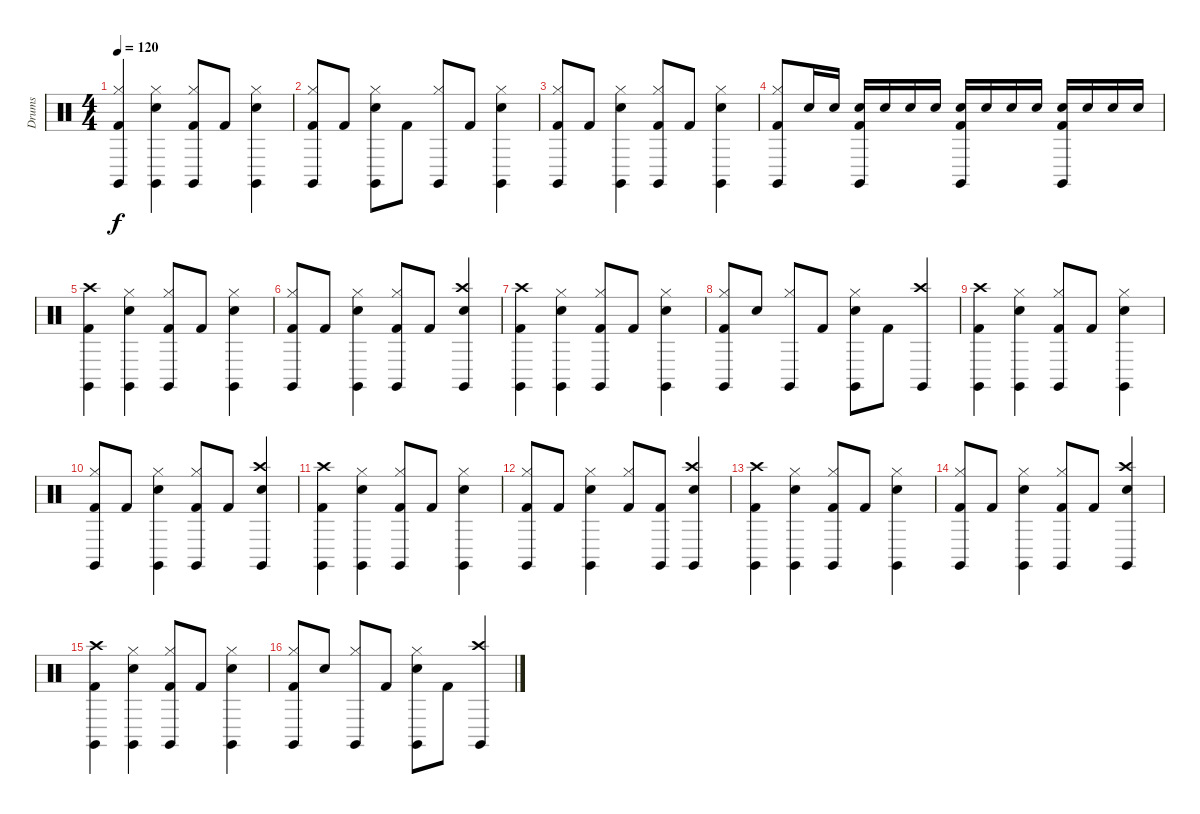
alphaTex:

\track ("Drums" "Drums") {instrument percussion}
\staff {score}
\articulation defaults
\ts (4 4)
\tempo 120
\clef neutral
\ks c
("Hi-Hat (closed)" "Kick (hit) 2" "Claves (hit)").4{dy f} ("Hi-Hat (closed)" "Snare (hit) 2" "Claves (hit)").4 ("Hi-Hat (closed)" "Kick (hit) 2" "Claves (hit)").8 "Kick (hit) 2".8 ("Hi-Hat (closed)" "Snare (hit) 2" "Claves (hit)").4 |
("Hi-Hat (closed)" "Kick (hit) 2" "Claves (hit)").8 "Kick (hit) 2".8 ("Hi-Hat (closed)" "Snare (hit) 2" "Claves (hit)").8 "Kick (hit) 2".8 ("Hi-Hat (closed)" "Claves (hit)").8 "Kick (hit) 2".8 ("Hi-Hat (closed)" "Snare (hit) 2" "Claves (hit)").4 |
("Hi-Hat (closed)" "Kick (hit) 2" "Claves (hit)").8 "Kick (hit) 2".8 ("Hi-Hat (closed)" "Snare (hit) 2" "Claves (hit)").4 ("Hi-Hat (closed)" "Kick (hit) 2" "Claves (hit)").8 "Kick (hit) 2".8 ("Hi-Hat (closed)" "Snare (hit) 2" "Claves (hit)").4 |
("Hi-Hat (closed)" "Kick (hit) 2" "Claves (hit)").8 "Snare (hit) 2".16 "Snare (hit) 2".16 ("Snare (hit) 2" "Kick (hit) 2" "Claves (hit)").16 "Snare (hit) 2".16 "Snare (hit) 2".16 "Snare (hit) 2".16 ("Snare (hit) 2" "Kick (hit) 2" "Claves (hit)").16 "Snare (hit) 2".16 "Snare (hit) 2".16 "Snare (hit) 2".16 ("Snare (hit) 2" "Kick (hit) 2" "Claves (hit)").16 "Snare (hit) 2".16 "Snare (hit) 2".16 "Snare (hit) 2".16 |
("Crash high (hit)" "Kick (hit) 2" "Claves (hit)").4 ("Hi-Hat (closed)" "Snare (hit) 2" "Claves (hit)").4 ("Hi-Hat (closed)" "Kick (hit) 2" "Claves (hit)").8 "Kick (hit) 2".8 ("Hi-Hat (closed)" "Snare (hit) 2" "Claves (hit)").4 |
("Hi-Hat (closed)" "Kick (hit) 2" "Claves (hit)").8 "Kick (hit) 2".8 ("Hi-Hat (closed)" "Snare (hit) 2" "Claves (hit)").4 ("Hi-Hat (closed)" "Kick (hit) 2" "Claves (hit)").8 "Kick (hit) 2".8 ("Crash high (hit)" "Snare (hit) 2" "Claves (hit)").4 |
("Crash high (hit)" "Kick (hit) 2" "Claves (hit)").4 ("Hi-Hat (closed)" "Snare (hit) 2" "Claves (hit)").4 ("Hi-Hat (closed)" "Kick (hit) 2" "Claves (hit)").8 "Kick (hit) 2".8 ("Hi-Hat (closed)" "Snare (hit) 2" "Claves (hit)").4 |
("Hi-Hat (closed)" "Kick (hit) 2" "Claves (hit)").8 "Snare (hit) 2".8 ("Hi-Hat (closed)" "Claves (hit)").8 "Kick (hit) 2".8 ("Hi-Hat (closed)" "Snare (hit) 2" "Claves (hit)").8 "Kick (hit) 2".8 ("Crash high (hit)" "Claves (hit)").4 |
("Crash high (hit)" "Kick (hit) 2" "Claves (hit)").4 ("Hi-Hat (closed)" "Snare (hit) 2" "Claves (hit)").4 ("Hi-Hat (closed)" "Kick (hit) 2" "Claves (hit)").8 "Kick (hit) 2".8 ("Hi-Hat (closed)" "Snare (hit) 2" "Claves (hit)").4 |
("Hi-Hat (closed)" "Kick (hit) 2" "Claves (hit)").8 "Kick (hit) 2".8 ("Hi-Hat (closed)" "Snare (hit) 2" "Claves (hit)").4 ("Hi-Hat (closed)" "Kick (hit) 2" "Claves (hit)").8 "Kick (hit) 2".8 ("Crash high (hit)" "Snare (hit) 2" "Claves (hit)").4 |
("Crash high (hit)" "Kick (hit) 2" "Claves (hit)").4 ("Hi-Hat (closed)" "Snare (hit) 2" "Claves (hit)").4 ("Hi-Hat (closed)" "Kick (hit) 2" "Claves (hit)").8 "Kick (hit) 2".8 ("Hi-Hat (closed)" "Snare (hit) 2" "Claves (hit)").4 |
("Hi-Hat (closed)" "Kick (hit) 2" "Claves (hit)").8 "Kick (hit) 2".8 ("Hi-Hat (closed)" "Snare (hit) 2" "Claves (hit)").4 ("Hi-Hat (closed)" "Kick (hit) 2").8 ("Kick (hit) 2" "Claves (hit)").8 ("Crash high (hit)" "Snare (hit) 2" "Claves (hit)").4 |
("Crash high (hit)" "Kick (hit) 2" "Claves (hit)").4 ("Hi-Hat (closed)" "Snare (hit) 2" "Claves (hit)").4 ("Hi-Hat (closed)" "Kick (hit) 2" "Claves (hit)").8 "Kick (hit) 2".8 ("Hi-Hat (closed)" "Snare (hit) 2" "Claves (hit)").4 |
("Hi-Hat (closed)" "Kick (hit) 2" "Claves (hit)").8 "Kick (hit) 2".8 ("Hi-Hat (closed)" "Snare (hit) 2" "Claves (hit)").4 ("Hi-Hat (closed)" "Kick (hit) 2" "Claves (hit)").8 "Kick (hit) 2".8 ("Crash high (hit)" "Snare (hit) 2" "Claves (hit)").4 |
("Crash high (hit)" "Kick (hit) 2" "Claves (hit)").4 ("Hi-Hat (closed)" "Snare (hit) 2" "Claves (hit)").4 ("Hi-Hat (closed)" "Kick (hit) 2" "Claves (hit)").8 "Kick (hit) 2".8 ("Hi-Hat (closed)" "Snare (hit) 2" "Claves (hit)").4 |
("Hi-Hat (closed)" "Kick (hit) 2" "Claves (hit)").8 "Snare (hit) 2".8 ("Hi-Hat (closed)" "Claves (hit)").8 "Kick (hit) 2".8 ("Hi-Hat (closed)" "Snare (hit) 2" "Claves (hit)").8 "Kick (hit) 2".8 ("Crash high (hit)" "Claves (hit)").4
